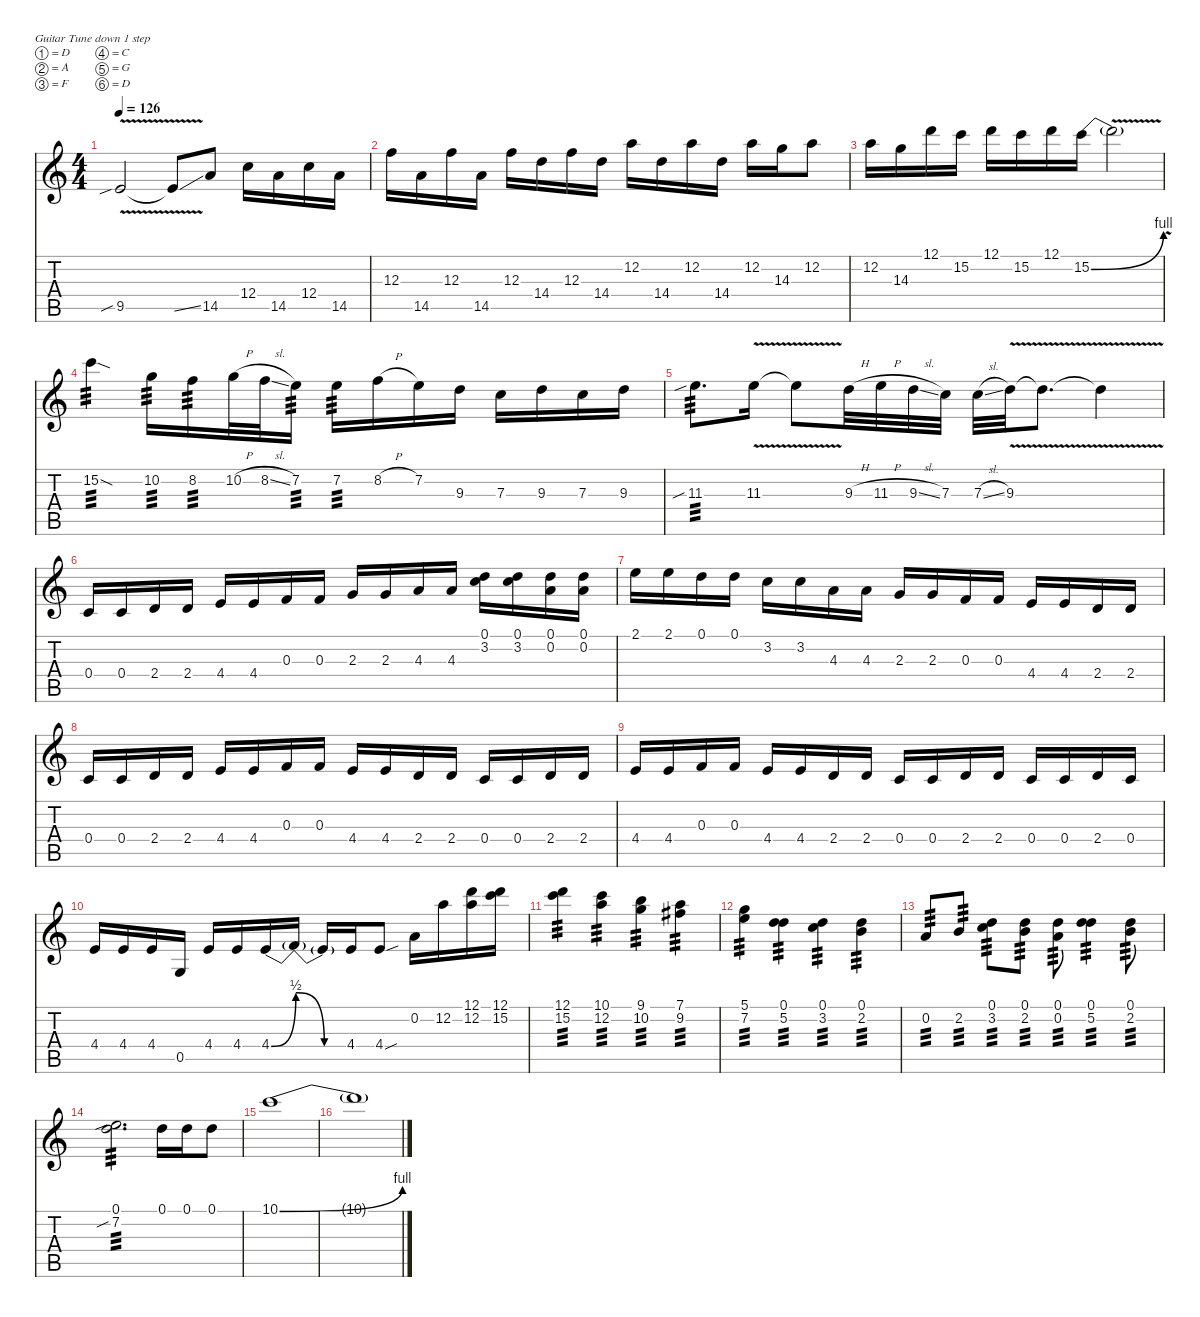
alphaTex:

\defaultSystemsLayout 4
\hideDynamics
\bracketExtendMode nobrackets
\singleTrackTrackNamePolicy hidden
\multiTrackTrackNamePolicy hidden
\firstSystemTrackNameMode fullname
\firstSystemTrackNameOrientation horizontal
\otherSystemsTrackNameOrientation horizontal
\track ("Gtr. 1 (elec. w/dist.)" "od.guit.") {instrument overdrivenguitar}
\staff {score tabs}
\tuning (D4 A3 F3 C3 G2 D2)
\ts (4 4)
\tempo 126
\clef g2
\ks c
9.5{v sib}.2{dy f beam Up} 9.5{v ss t}.8{beam Up} 14.5.8{beam Up} 12.4.16{beam Down} 14.5.16{beam Down} 12.4.16{beam Down} 14.5.16{beam Down} |
12.3.16{beam Down} 14.5.16{beam Down} 12.3.16{beam Down} 14.5.16{beam Down} 12.3.16{beam Down} 14.4.16{beam Down} 12.3.16{beam Down} 14.4.16{beam Down} 12.2.16{beam Down} 14.4.16{beam Down} 12.2.16{beam Down} 14.4.16{beam Down} 12.2.16{beam Down} 14.3.16{beam Down} 12.2.8{beam Down} |
12.2.16{beam Down} 14.3.16{beam Down} 12.1.16{beam Down} 15.2.16{beam Down} 12.1.16{beam Down} 15.2.16{beam Down} 12.1.16{beam Down} 15.2{be (bend 0 0 60 4)}.16{beam Down} 15.2{v t}.2{beam Down} |
15.2{sod}.4{tp 3 beam Down} 10.2.16{tp 3 beam Down} 8.2.16{tp 3 beam Down} 10.2{h}.32{beam Down} 8.2{sl}.32{beam Down} 7.2.16{tp 3 beam Down} 7.2.16{tp 3 beam Down} 8.2{h}.16{beam Down} 7.2.16{beam Down} 9.3.16{beam Down} 7.3.16{beam Down} 9.3.16{beam Down} 7.3.16{beam Down} 9.3.16{beam Down} |
11.3{sib}.8{d tp 3 beam Down} 11.3{v}.16{beam Down} 11.3{v t}.8{beam Down} 9.3{h}.32{beam Down} 11.3{h}.32{beam Down} 9.3{sl}.32{beam Down} 7.3.32{beam Down} 7.3{sl}.32{beam Down} 9.3{v}.32{beam Down} 9.3{v t}.8{d beam Down} 9.3{v t}.4{beam Down} |
0.4.16{beam Up} 0.4.16{beam Up} 2.4.16{beam Up} 2.4.16{beam Up} 4.4.16{beam Up} 4.4.16{beam Up} 0.3.16{beam Up} 0.3.16{beam Up} 2.3.16{beam Up} 2.3.16{beam Up} 4.3.16{beam Up} 4.3.16{beam Up} (0.1 3.2).16{beam Down} (0.1 3.2).16{beam Down} (0.1 0.2).16{beam Down} (0.1 0.2).16{beam Down} |
2.1.16{beam Down} 2.1.16{beam Down} 0.1.16{beam Down} 0.1.16{beam Down} 3.2.16{beam Down} 3.2.16{beam Down} 4.3.16{beam Down} 4.3.16{beam Down} 2.3.16{beam Up} 2.3.16{beam Up} 0.3.16{beam Up} 0.3.16{beam Up} 4.4.16{beam Up} 4.4.16{beam Up} 2.4.16{beam Up} 2.4.16{beam Up} |
0.4.16{beam Up} 0.4.16{beam Up} 2.4.16{beam Up} 2.4.16{beam Up} 4.4.16{beam Up} 4.4.16{beam Up} 0.3.16{beam Up} 0.3.16{beam Up} 4.4.16{beam Up} 4.4.16{beam Up} 2.4.16{beam Up} 2.4.16{beam Up} 0.4.16{beam Up} 0.4.16{beam Up} 2.4.16{beam Up} 2.4.16{beam Up} |
4.4.16{beam Up} 4.4.16{beam Up} 0.3.16{beam Up} 0.3.16{beam Up} 4.4.16{beam Up} 4.4.16{beam Up} 2.4.16{beam Up} 2.4.16{beam Up} 0.4.16{beam Up} 0.4.16{beam Up} 2.4.16{beam Up} 2.4.16{beam Up} 0.4.16{beam Up} 0.4.16{beam Up} 2.4.16{beam Up} 0.4.16{beam Up} |
4.4.16{beam Up} 4.4.16{beam Up} 4.4.16{beam Up} 0.5.16{beam Up} 4.4.16{beam Up} 4.4.16{beam Up} 4.4{be (bend 0 0 60 2)}.16{beam Up} 4.4{be (release 0 2 60 0) t}.16{beam Up} 4.4{be (hold 0 0 60 0) t}.16{beam Up} 4.4.16{beam Up} 4.4{sou}.8{beam Up} 0.2.16{beam Down} 12.2.16{beam Down} (12.1 12.2).16{beam Down} (12.1 15.2).16{beam Down} |
(12.1 15.2).4{tp 3 beam Down} (10.1 12.2).4{tp 3 beam Down} (9.1 10.2).4{tp 3 beam Down} (7.1 9.2{acc #}).4{tp 3 beam Down} |
(5.1 7.2).4{tp 3 beam Down} (0.1 5.2).4{tp 3 beam Down} (0.1 3.2).4{tp 3 beam Down} (0.1 2.2).4{tp 3 beam Down} |
0.2.8{tp 3 beam Up} 2.2.8{tp 3 beam Up} (0.1 3.2).8{tp 3 beam Down} (0.1 2.2).8{tp 3 beam Down} (0.1 0.2).8{tp 3 beam Down} (0.1 5.2).4{tp 3 beam Down} (0.1 2.2).8{tp 3 beam Down} |
(0.1 7.2{sib}).2{d tp 3 beam Down} 0.1.16{beam Down} 0.1.16{beam Down} 0.1.8{beam Down} |
10.1{be (bend 0 0 13.2 4)}.1{beam Down} |
10.1{t}.1{beam Down}
